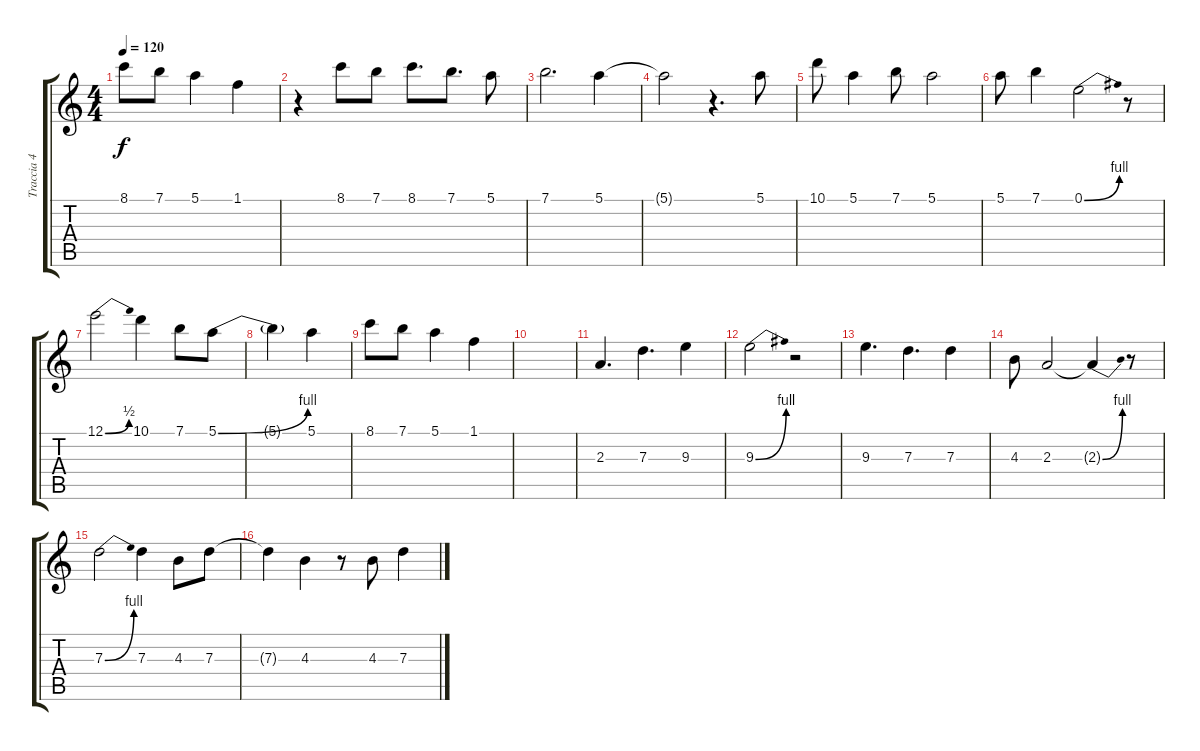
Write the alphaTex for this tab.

\track ("Traccia 4" "Traccia 4") {instrument contrabass}
\staff {score tabs}
\tuning (E4 B3 G3 D3 A2 E2) {hide}
\ts (4 4)
\tempo 120
\clef g2
\ks c
8.1.8{dy f} 7.1.8 5.1.4 1.1.4 |
r.4 8.1.8 7.1.8 8.1.8{d} 7.1.8{d} 5.1.8 |
7.1.2{d} 5.1.4 |
5.1{t}.2 r.4{d} 5.1.8 |
10.1.8 5.1.4 7.1.8 5.1.2 |
5.1.8 7.1.4 0.1{be (bend 0 0 60 4)}.2 r.8 |
12.1{be (bend 0 0 60 2)}.2 10.1.4 7.1.8 5.1{be (bend 0 0 60 4)}.8 |
5.1{t}.4 5.1.4 |
8.1.8 7.1.8 5.1.4 1.1.4 |
|
2.3.4{d} 7.3.4{d} 9.3.4 |
9.3{be (bend 0 0 60 4)}.2 r.2 |
9.3.4{d} 7.3.4{d} 7.3.4 |
4.3.8 2.3.2 2.3{be (bend 0 0 60 4) t}.4 r.8 |
7.3{be (bend 0 0 60 4)}.2 7.3.4 4.3.8 7.3.8 |
7.3{t}.4 4.3.4 r.8 4.3.8 7.3.4
